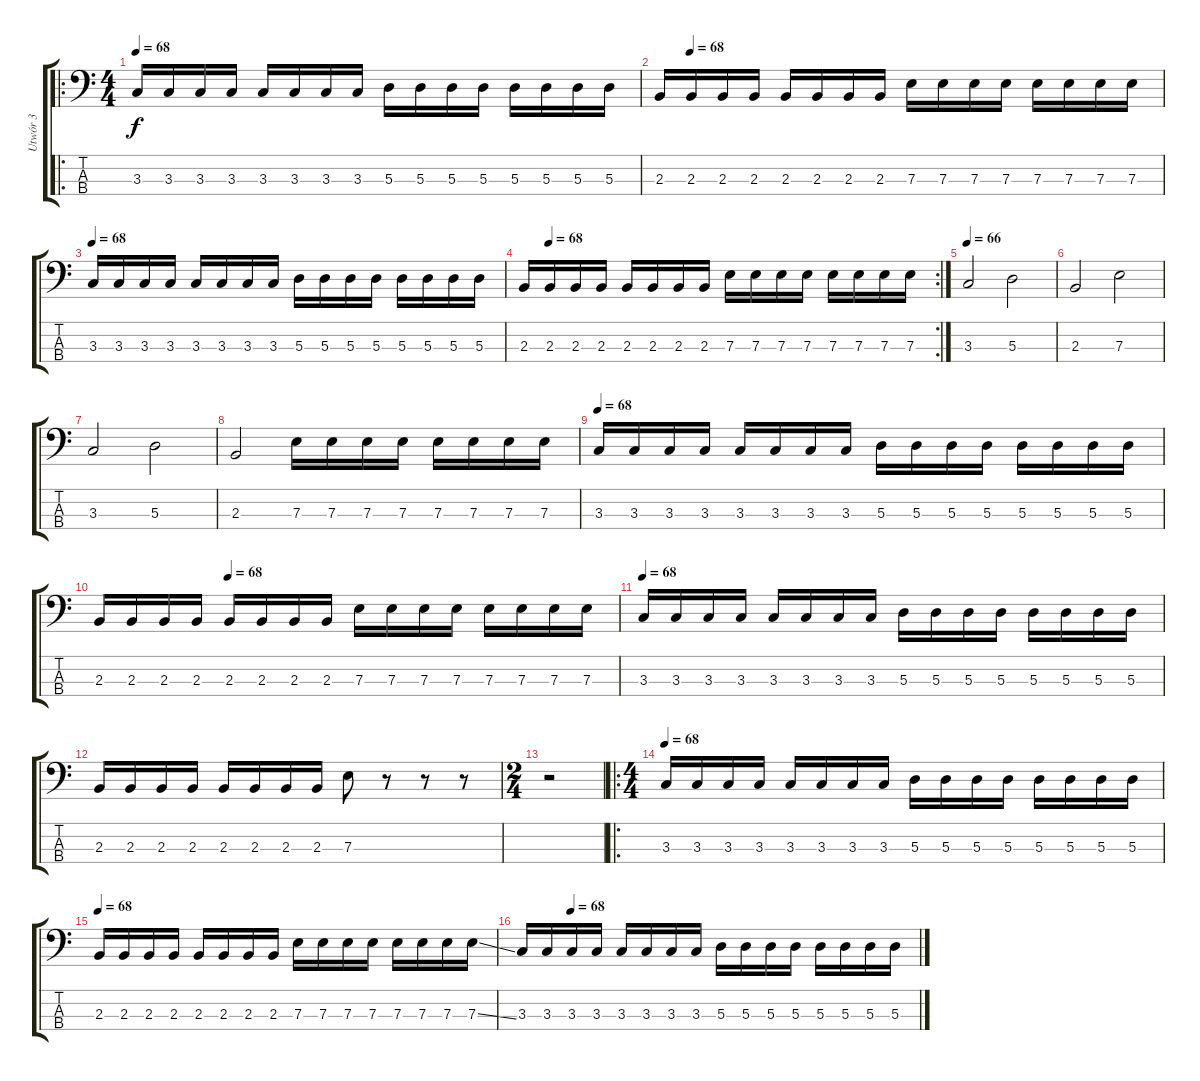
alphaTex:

\track ("Utwór 3" "Utwór 3") {instrument electricbasspick}
\staff {score tabs}
\tuning (G2 D2 A1 E1) {hide}
\ro
\ts (4 4)
\tempo 68
\clef f4
\ks c
3.3.16{dy f} 3.3.16 3.3.16 3.3.16 3.3.16 3.3.16 3.3.16 3.3.16 5.3.16 5.3.16 5.3.16 5.3.16 5.3.16 5.3.16 5.3.16 5.3.16 |
\tempo (68 0.0625)
2.3.16 2.3.16 2.3.16 2.3.16 2.3.16 2.3.16 2.3.16 2.3.16 7.3.16 7.3.16 7.3.16 7.3.16 7.3.16 7.3.16 7.3.16 7.3.16 |
\tempo 68
3.3.16 3.3.16 3.3.16 3.3.16 3.3.16 3.3.16 3.3.16 3.3.16 5.3.16 5.3.16 5.3.16 5.3.16 5.3.16 5.3.16 5.3.16 5.3.16 |
\rc 2
\tempo (68 0.0625)
2.3.16 2.3.16 2.3.16 2.3.16 2.3.16 2.3.16 2.3.16 2.3.16 7.3.16 7.3.16 7.3.16 7.3.16 7.3.16 7.3.16 7.3.16 7.3.16 |
\tempo 66
3.3.2 5.3.2 |
2.3.2 7.3.2 |
3.3.2 5.3.2 |
2.3.2 7.3.16 7.3.16 7.3.16 7.3.16 7.3.16 7.3.16 7.3.16 7.3.16 |
\tempo 68
3.3.16 3.3.16 3.3.16 3.3.16 3.3.16 3.3.16 3.3.16 3.3.16 5.3.16 5.3.16 5.3.16 5.3.16 5.3.16 5.3.16 5.3.16 5.3.16 |
\tempo (68 0.25)
2.3.16 2.3.16 2.3.16 2.3.16 2.3.16 2.3.16 2.3.16 2.3.16 7.3.16 7.3.16 7.3.16 7.3.16 7.3.16 7.3.16 7.3.16 7.3.16 |
\tempo 68
3.3.16 3.3.16 3.3.16 3.3.16 3.3.16 3.3.16 3.3.16 3.3.16 5.3.16 5.3.16 5.3.16 5.3.16 5.3.16 5.3.16 5.3.16 5.3.16 |
2.3.16 2.3.16 2.3.16 2.3.16 2.3.16 2.3.16 2.3.16 2.3.16 7.3.8 r.8 r.8 r.8 |
\ts (2 4)
r.2 |
\ro
\ts (4 4)
\tempo 68
3.3.16 3.3.16 3.3.16 3.3.16 3.3.16 3.3.16 3.3.16 3.3.16 5.3.16 5.3.16 5.3.16 5.3.16 5.3.16 5.3.16 5.3.16 5.3.16 |
\tempo 68
2.3.16 2.3.16 2.3.16 2.3.16 2.3.16 2.3.16 2.3.16 2.3.16 7.3.16 7.3.16 7.3.16 7.3.16 7.3.16 7.3.16 7.3.16 7.3{ss}.16 |
\tempo (68 0.125)
3.3.16 3.3.16 3.3.16 3.3.16 3.3.16 3.3.16 3.3.16 3.3.16 5.3.16 5.3.16 5.3.16 5.3.16 5.3.16 5.3.16 5.3.16 5.3.16
